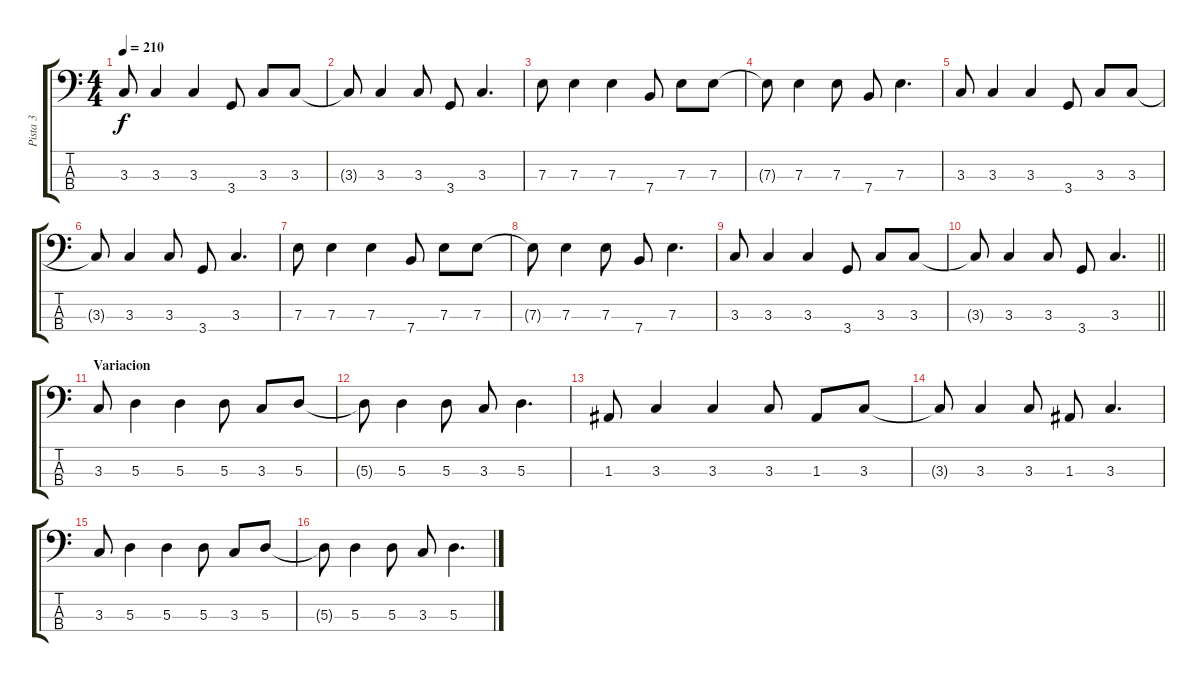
\track ("Pista 3" "Pista 3") {instrument electricbassfinger}
\staff {score tabs}
\tuning (G2 D2 A1 E1) {hide}
\ts (4 4)
\tempo 210
\clef f4
\ks c
3.3.8{dy f} 3.3.4 3.3.4 3.4.8 3.3.8 3.3.8 |
3.3{t}.8 3.3.4 3.3.8 3.4.8 3.3.4{d} |
7.3.8 7.3.4 7.3.4 7.4.8 7.3.8 7.3.8 |
7.3{t}.8 7.3.4 7.3.8 7.4.8 7.3.4{d} |
3.3.8 3.3.4 3.3.4 3.4.8 3.3.8 3.3.8 |
3.3{t}.8 3.3.4 3.3.8 3.4.8 3.3.4{d} |
7.3.8 7.3.4 7.3.4 7.4.8 7.3.8 7.3.8 |
7.3{t}.8 7.3.4 7.3.8 7.4.8 7.3.4{d} |
3.3.8 3.3.4 3.3.4 3.4.8 3.3.8 3.3.8 |
\barLineRight lightlight
3.3{t}.8 3.3.4 3.3.8 3.4.8 3.3.4{d} |
\section ("" "Variacion")
3.3.8 5.3.4 5.3.4 5.3.8 3.3.8 5.3.8 |
5.3{t}.8 5.3.4 5.3.8 3.3.8 5.3.4{d} |
1.3.8 3.3.4 3.3.4 3.3.8 1.3.8 3.3.8 |
3.3{t}.8 3.3.4 3.3.8 1.3.8 3.3.4{d} |
3.3.8 5.3.4 5.3.4 5.3.8 3.3.8 5.3.8 |
5.3{t}.8 5.3.4 5.3.8 3.3.8 5.3.4{d}
